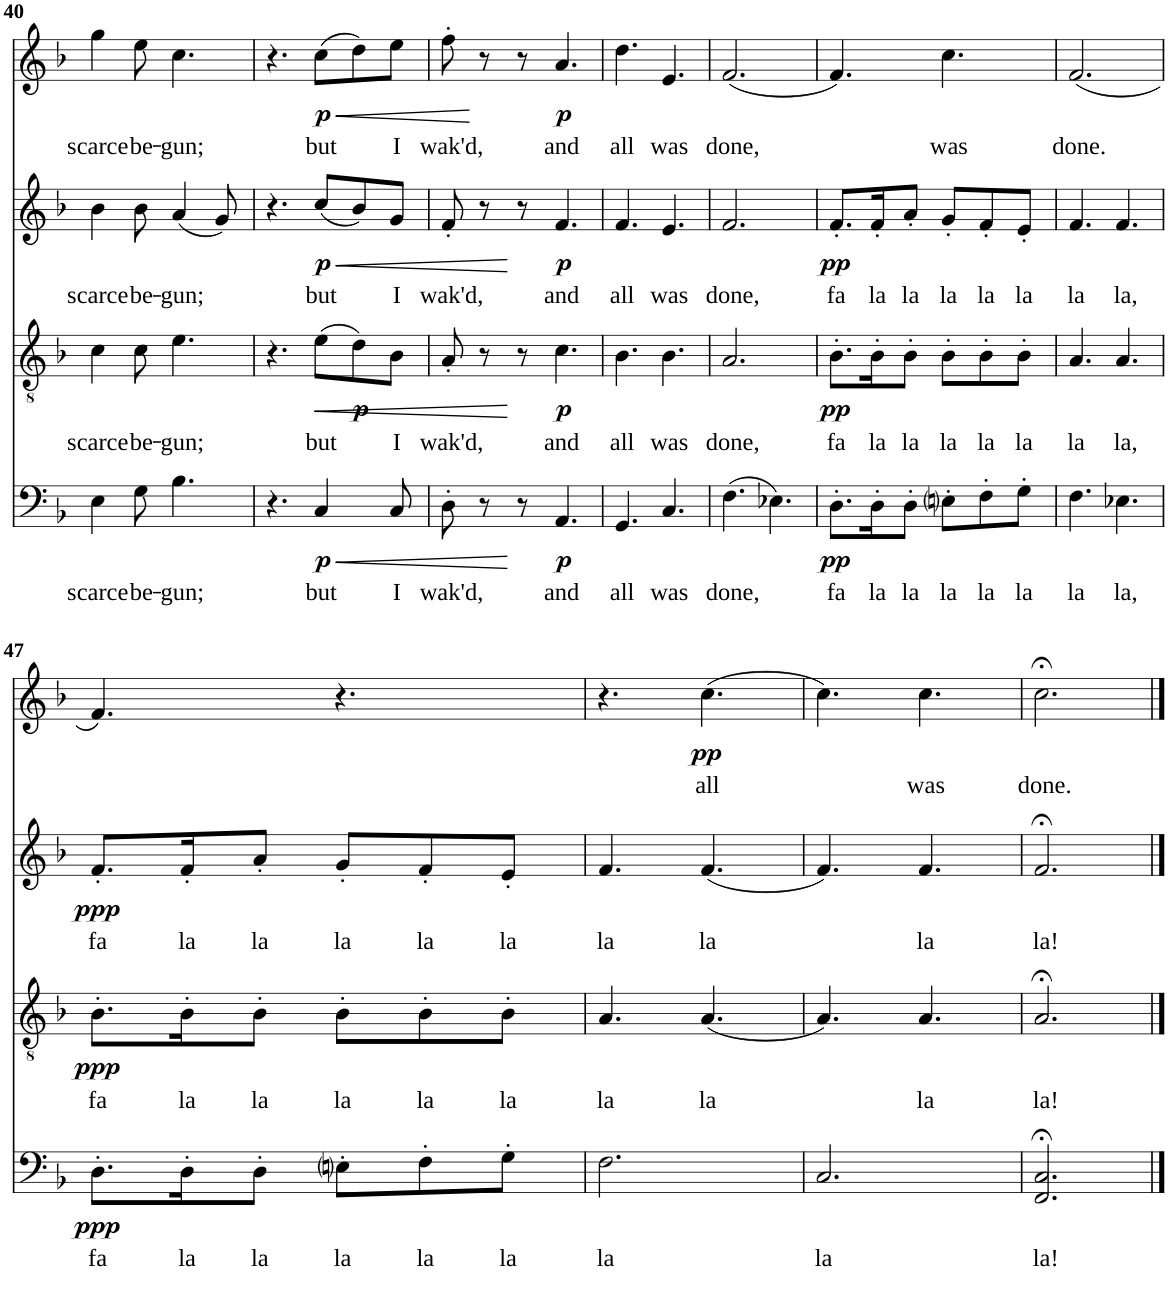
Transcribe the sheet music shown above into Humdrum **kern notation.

**kern	**text	**dynam	**kern	**text	**dynam	**kern	**text	**dynam	**kern	**text	**dynam
*part4	*part4	*part4	*part3	*part3	*part3	*part2	*part2	*part2	*part1	*part1	*part1
*staff4	*staff4	*staff4	*staff3	*staff3	*staff3	*staff2	*staff2	*staff2	*staff1	*staff1	*staff1
*I"B.	*	*	*I"T.	*	*	*I"A.	*	*	*I"S.	*	*
!!LO:PB:g=z
*clefF4	*	*	*clefGv2	*	*	*clefG2	*	*	*clefG2	*	*
*k[b-]	*	*	*k[b-]	*	*	*k[b-]	*	*	*k[b-]	*	*
*F:	*	*	*F:	*	*	*F:	*	*	*F:	*	*
*M6/8	*	*	*M6/8	*	*	*M6/8	*	*	*M6/8	*	*
=40	=40	=40	=40	=40	=40	=40	=40	=40	=40	=40	=40
!	!LO:LY:b	!	!	!LO:LY:b	!	!	!LO:LY:b	!	!	!LO:LY:b	!
4E\	scarce	.	4c\	scarce	.	4b-\	scarce	.	4gg\	scarce	.
!	!LO:LY:b	!	!	!LO:LY:b	!	!	!LO:LY:b	!	!	!LO:LY:b	!
8G\	be-	.	8c\	be-	.	8b-\	be-	.	8ee\	be-	.
!	!LO:LY:b	!	!	!LO:LY:b	!	!	!LO:LY:b	!	!	!LO:LY:b	!
4.B-\	-gun;	.	4.e\	-gun;	.	(<4a/	-gun;	.	4.cc\	-gun;	.
.	.	.	.	.	.	8g/)	.	.	.	.	.
=41	=41	=41	=41	=41	=41	=41	=41	=41	=41	=41	=41
4.r	.	.	4.r	.	.	4.r	.	.	4.r	.	.
!	!LO:LY:b	!LO:HP:b	!	!LO:LY:b	!LO:HP:b	!	!LO:LY:b	!LO:HP:b	!	!LO:LY:b	!LO:HP:b
!	!	!LO:DY:n=1:b	!	!	!	!	!	!LO:DY:n=1:b	!	!	!LO:DY:n=1:b
4C/	but	< p	(>8e\L	but	<	(<8cc/L	but	< p	(>8cc\L	but	< p
!	!	!	!	!	!LO:DY:b	!	!	!	!	!	!
.	.	.	8d\)	.	p	8b-/)	.	.	8dd\)	.	.
!	!LO:LY:b	!	!	!LO:LY:b	!	!	!LO:LY:b	!	!	!LO:LY:b	!
8C/	I	.	8B-\J	I	.	8g/J	I	.	8ee\J	I	.
=42	=42	=42	=42	=42	=42	=42	=42	=42	=42	=42	=42
!	!LO:LY:b	!	!	!LO:LY:b	!	!	!LO:LY:b	!	!	!LO:LY:b	!
8D'\	wak'd,	.	8A'/	wak'd,	.	8f'/	wak'd,	.	8ff'\	wak'd,	.
8r	.	.	8r	.	.	8r	.	.	8r	.	[
8r	.	[	8r	.	[	8r	.	[	8r	.	.
!	!LO:LY:b	!LO:DY:b	!	!LO:LY:b	!LO:DY:b	!	!LO:LY:b	!LO:DY:b	!	!LO:LY:b	!LO:DY:b
4.AA/	and	p	4.c\	and	p	4.f/	and	p	4.a/	and	p
=43	=43	=43	=43	=43	=43	=43	=43	=43	=43	=43	=43
!	!LO:LY:b	!	!	!LO:LY:b	!	!	!LO:LY:b	!	!	!LO:LY:b	!
4.GG/	all	.	4.B-\	all	.	4.f/	all	.	4.dd\	all	.
!	!LO:LY:b	!	!	!LO:LY:b	!	!	!LO:LY:b	!	!	!LO:LY:b	!
4.C/	was	.	4.B-\	was	.	4.e/	was	.	4.e/	was	.
=44	=44	=44	=44	=44	=44	=44	=44	=44	=44	=44	=44
!	!LO:LY:b	!	!	!LO:LY:b	!	!	!LO:LY:b	!	!	!LO:LY:b	!
(>4.F\	done,	.	2.A/	done,	.	2.f/	done,	.	(<2.f/	done,	.
4.E-X\)	.	.	.	.	.	.	.	.	.	.	.
=45	=45	=45	=45	=45	=45	=45	=45	=45	=45	=45	=45
!	!LO:LY:b	!LO:DY:b	!	!LO:LY:b	!LO:DY:b	!	!LO:LY:b	!LO:DY:b	!	!	!
8.D'\L	fa	pp	8.B-'\L	fa	pp	8.f'/L	fa	pp	4.f/)	.	.
!	!LO:LY:b	!	!	!LO:LY:b	!	!	!LO:LY:b	!	!	!	!
16D'\K	la	.	16B-'\K	la	.	16f'/K	la	.	.	.	.
!	!LO:LY:b	!	!	!LO:LY:b	!	!	!LO:LY:b	!	!	!	!
8D'\J	la	.	8B-'\J	la	.	8a'/J	la	.	.	.	.
!	!LO:LY:b	!	!	!LO:LY:b	!	!	!LO:LY:b	!	!	!LO:LY:b	!
8Eni'\L	la	.	8B-'\L	la	.	8g'/L	la	.	4.cc\	was	.
!	!LO:LY:b	!	!	!LO:LY:b	!	!	!LO:LY:b	!	!	!	!
8F'\	la	.	8B-'\	la	.	8f'/	la	.	.	.	.
!	!LO:LY:b	!	!	!LO:LY:b	!	!	!LO:LY:b	!	!	!	!
8G'\J	la	.	8B-'\J	la	.	8e'/J	la	.	.	.	.
=46	=46	=46	=46	=46	=46	=46	=46	=46	=46	=46	=46
!	!LO:LY:b	!	!	!LO:LY:b	!	!	!LO:LY:b	!	!	!LO:LY:b	!
4.F\	la	.	4.A/	la	.	4.f/	la	.	(<2.f/	done.	.
!	!LO:LY:b	!	!	!LO:LY:b	!	!	!LO:LY:b	!	!	!	!
4.E-X\	la,	.	4.A/	la,	.	4.f/	la,	.	.	.	.
!!LO:LB:g=z
=47	=47	=47	=47	=47	=47	=47	=47	=47	=47	=47	=47
!	!LO:LY:b	!LO:DY:b	!	!LO:LY:b	!LO:DY:b	!	!LO:LY:b	!LO:DY:b	!	!	!
8.D'\L	fa	ppp	8.B-'\L	fa	ppp	8.f'/L	fa	ppp	4.f/)	.	.
!	!LO:LY:b	!	!	!LO:LY:b	!	!	!LO:LY:b	!	!	!	!
16D'\K	la	.	16B-'\K	la	.	16f'/K	la	.	.	.	.
!	!LO:LY:b	!	!	!LO:LY:b	!	!	!LO:LY:b	!	!	!	!
8D'\J	la	.	8B-'\J	la	.	8a'/J	la	.	.	.	.
!	!LO:LY:b	!	!	!LO:LY:b	!	!	!LO:LY:b	!	!	!	!
8Eni'\L	la	.	8B-'\L	la	.	8g'/L	la	.	4.r	.	.
!	!LO:LY:b	!	!	!LO:LY:b	!	!	!LO:LY:b	!	!	!	!
8F'\	la	.	8B-'\	la	.	8f'/	la	.	.	.	.
!	!LO:LY:b	!	!	!LO:LY:b	!	!	!LO:LY:b	!	!	!	!
8G'\J	la	.	8B-'\J	la	.	8e'/J	la	.	.	.	.
=48	=48	=48	=48	=48	=48	=48	=48	=48	=48	=48	=48
!	!LO:LY:b	!	!	!LO:LY:b	!	!	!LO:LY:b	!	!	!	!
2.F\	la	.	4.A/	la	.	4.f/	la	.	4.r	.	.
!	!	!	!	!LO:LY:b	!	!	!LO:LY:b	!	!	!LO:LY:b	!LO:DY:b
.	.	.	(<4.A/	la	.	(<4.f/	la	.	(>4.cc\	all	pp
=49	=49	=49	=49	=49	=49	=49	=49	=49	=49	=49	=49
!	!LO:LY:b	!	!	!	!	!	!	!	!	!	!
2.C/	la	.	4.A/)	.	.	4.f/)	.	.	4.cc\)	.	.
!	!	!	!	!LO:LY:b	!	!	!LO:LY:b	!	!	!LO:LY:b	!
.	.	.	4.A/	la	.	4.f/	la	.	4.cc\	was	.
=50	=50	=50	=50	=50	=50	=50	=50	=50	=50	=50	=50
!	!LO:LY:b	!	!	!LO:LY:b	!	!	!LO:LY:b	!	!	!LO:LY:b	!
2.FF/;< 2.C/;<	la!	.	2.A;</	la!	.	2.f;</	la!	.	2.cc;<\	done.	.
==	==	==	==	==	==	==	==	==	==	==	==
*-	*-	*-	*-	*-	*-	*-	*-	*-	*-	*-	*-
